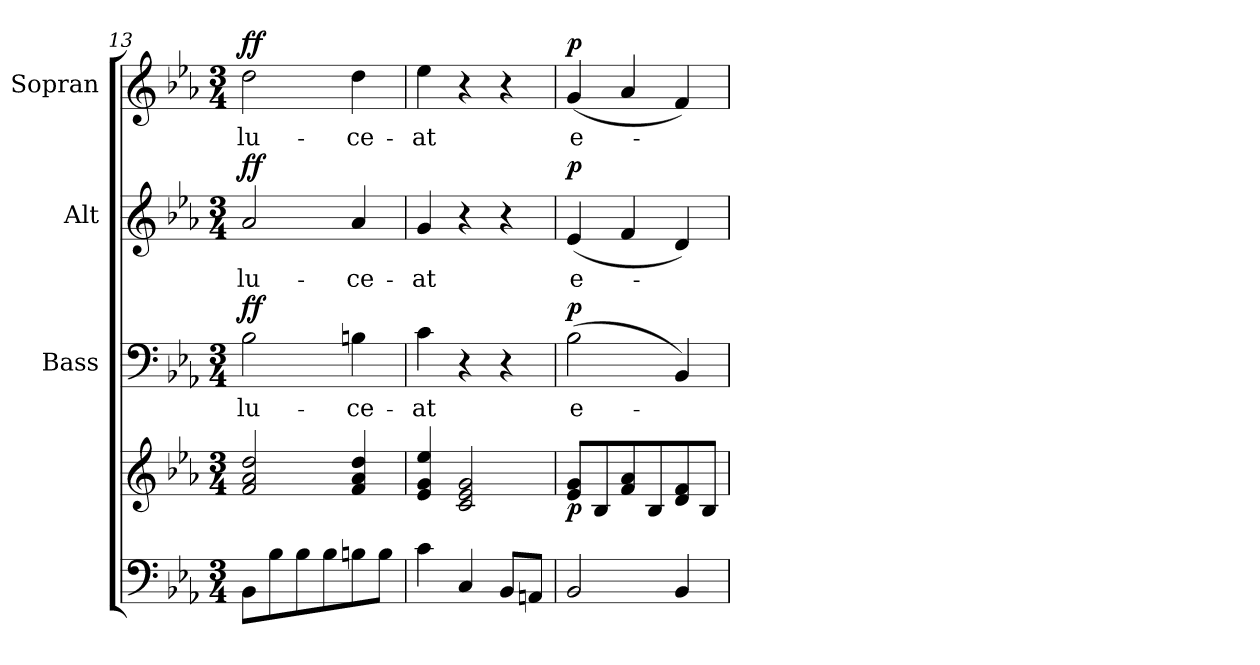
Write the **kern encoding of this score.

**kern	**kern	**dynam	**kern	**text	**dynam	**kern	**text	**dynam	**kern	**text	**dynam
*part4	*part4	*part4	*part3	*part3	*part3	*part2	*part2	*part2	*part1	*part1	*part1
*staff5	*staff4	*staff4/5	*staff3	*staff3	*staff3	*staff2	*staff2	*staff2	*staff1	*staff1	*staff1
*	*	*	*I"Bass	*	*	*I"Alt	*	*	*I"Sopran	*	*
*	*	*	*I'B.	*	*	*I'A.	*	*	*I'S.	*	*
!!LO:PB:g=z
*clefF4	*clefG2	*	*clefF4	*	*	*clefG2	*	*	*clefG2	*	*
*k[b-e-a-]	*k[b-e-a-]	*	*k[b-e-a-]	*	*	*k[b-e-a-]	*	*	*k[b-e-a-]	*	*
*E-:	*E-:	*	*E-:	*	*	*E-:	*	*	*E-:	*	*
*M3/4	*M3/4	*	*M3/4	*	*	*M3/4	*	*	*M3/4	*	*
=13	=13	=13	=13	=13	=13	=13	=13	=13	=13	=13	=13
!	!	!	!	!LO:LY:b	!LO:DY:a	!	!LO:LY:b	!LO:DY:a	!	!LO:LY:b	!LO:DY:a
8BB-\L	2f/ 2a-/ 2dd/	.	2B-\	lu-	ff	2a-/	lu-	ff	2dd\	lu-	ff
8B-\	.	.	.	.	.	.	.	.	.	.	.
8B-\	.	.	.	.	.	.	.	.	.	.	.
8B-\	.	.	.	.	.	.	.	.	.	.	.
!	!	!	!	!LO:LY:b	!	!	!LO:LY:b	!	!	!LO:LY:b	!
8Bn\	4f/ 4a-/ 4dd/	.	4Bn\	-ce-	.	4a-/	-ce-	.	4dd\	-ce-	.
8B\J	.	.	.	.	.	.	.	.	.	.	.
=14	=14	=14	=14	=14	=14	=14	=14	=14	=14	=14	=14
!	!	!	!	!LO:LY:b	!	!	!LO:LY:b	!	!	!LO:LY:b	!
4c\	4e-/ 4g/ 4ee-/	.	4c\	-at	.	4g/	-at	.	4ee-\	-at	.
4C/	2c/ 2e-/ 2g/	.	4r	.	.	4r	.	.	4r	.	.
8BB-/L	.	.	4r	.	.	4r	.	.	4r	.	.
8AAn/J	.	.	.	.	.	.	.	.	.	.	.
=15	=15	=15	=15	=15	=15	=15	=15	=15	=15	=15	=15
!	!	!LO:DY:b	!	!LO:LY:b	!LO:DY:a	!	!LO:LY:b	!LO:DY:a	!	!LO:LY:b	!LO:DY:a
2BB-/	8e-/ 8g/L	p	(>2B-\	e-	p	(<4e-/	e-	p	(<4g/	e-	p
.	8B-/	.	.	.	.	.	.	.	.	.	.
.	8f/ 8a-/	.	.	.	.	4f/	.	.	4a-/	.	.
.	8B-/	.	.	.	.	.	.	.	.	.	.
4BB-/	8d/ 8f/	.	4BB-/)	.	.	4d/)	.	.	4f/)	.	.
.	8B-/J	.	.	.	.	.	.	.	.	.	.
=	=	=	=	=	=	=	=	=	=	=	=
*-	*-	*-	*-	*-	*-	*-	*-	*-	*-	*-	*-
